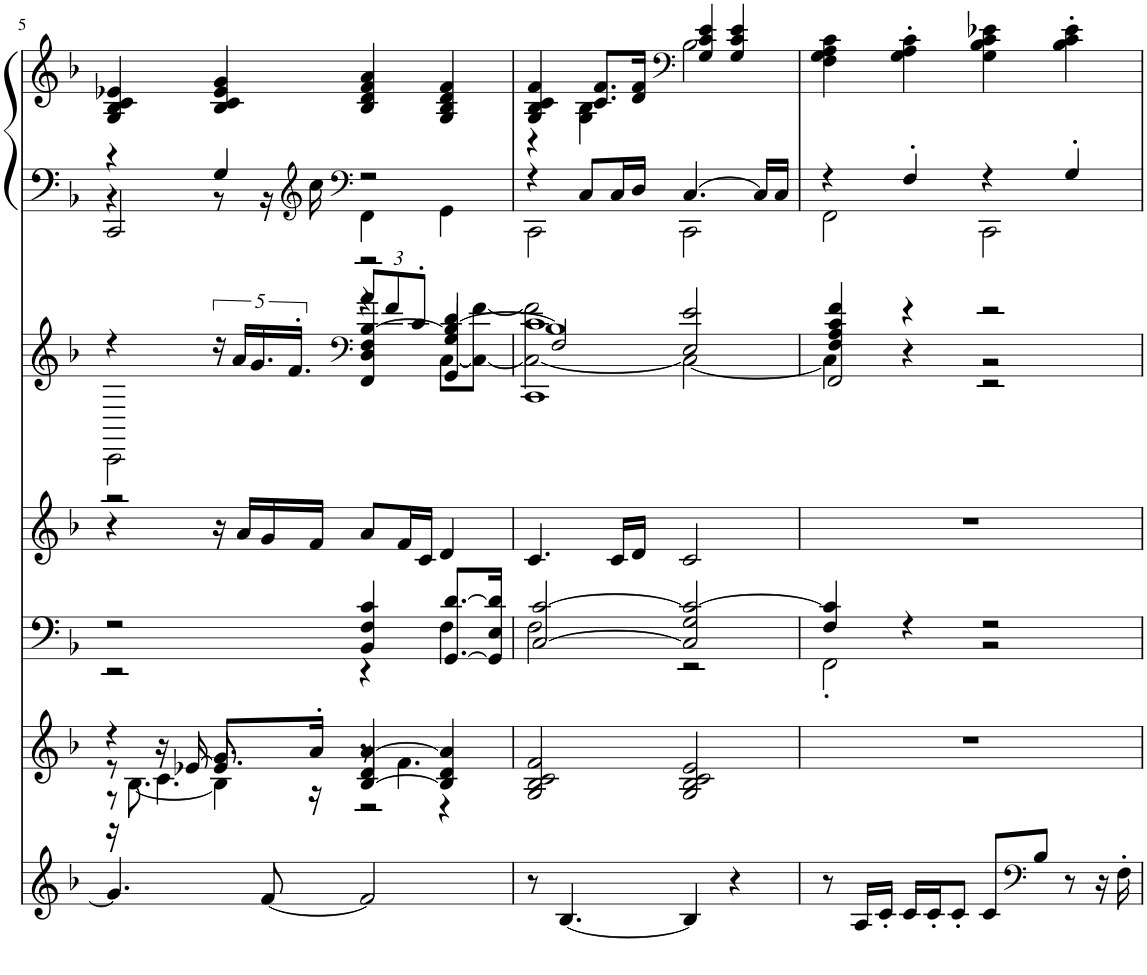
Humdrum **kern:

**kern	**kern	**kern	**kern	**kern	**kern	**kern
*part6	*part5	*part4	*part3	*part2	*part1	*part1
*staff7	*staff6	*staff5	*staff4	*staff3	*staff2	*staff1
*I"Calliope	*I"Nylon Gtr.	*I"Strings 1	*I"Strings 1	*I"Strings 2	*I"E.Piano	*
*	*	*I'Str	*I'Str	*I'Str	*I'E.Pno	*
!!LO:PB:g=z
*clefG2	*clefG2	*clefF4	*clefG2	*clefG2	*clefF4	*clefG2
*k[b-]	*k[b-]	*k[b-]	*k[b-]	*k[b-]	*k[b-]	*k[b-]
*M4/4	*M4/4	*M4/4	*M4/4	*M4/4	*M4/4	*M4/4
=5	=5	=5	=5	=5	=5	=5
*	*^	*^	*	*^	*^	*
*	*	*^	*	*	*	*	*^	*	*^	*
*	*	*	*^	*	*	*	*	*	*	*	*	*	*
4.g/]	4r	8r	8r	16r	2r	2r	4r	4r	2CC\	2r	4r	4r	2CC/	4G/ 4B-/ 4c/ 4e-X/
.	.	.	.	[8.B-\	.	.	.	.	.	.	.	.	.	.
.	.	4.c\	16r	.	.	.	.	.	.	.	.	.	.	.
.	.	.	[16e-X/	.	.	.	.	.	.	.	.	.	.	.
.	8.g/L	.	8.e-/]	4B-\]	.	.	16r	20r	.	.	4G/	8r	.	4B-/ 4c/ 4e-/ 4g/
.	.	.	.	.	.	.	.	20a/LL	.	.	.	.	.	.
.	.	.	.	.	.	.	16a/LL	.	.	.	.	.	.	.
.	.	.	.	.	.	.	.	20.g/	.	.	.	.	.	.
[8f/	.	.	.	.	.	.	16g/	.	.	.	.	16r	.	.
.	.	.	.	.	.	.	.	20.f'/JJ	.	.	.	.	.	.
*	*	*	*	*	*	*	*	*	*	*	*clefG2	*	*	*
.	16a'/Jk	.	16r	.	.	.	16f/JJ	.	.	.	.	16cc\	.	.
*	*	*	*	*	*	*	*	*clefF4	*	*	*clefF4	*	*	*
*	*	*	*	*	*	*	*	*Xbrackettup	*	*	*	*	*	*
2f/]	[4B-/ [4a/	8r	4d/	2r	4BB-/ 4F/ 4c/	4r	8a/L	12a/L	4r	4FF/ 4D/ 4F/ [4B-/	2r	4FF\	2r	4B-/ 4d/ 4f/ 4a/
.	.	.	.	.	.	.	.	12f/	.	.	.	.	.	.
.	.	4.f\	.	.	.	.	16f/L	.	.	.	.	.	.	.
.	.	.	.	.	.	.	.	12c'/J	.	.	.	.	.	.
.	.	.	.	.	.	.	16c/JJ	.	.	.	.	.	.	.
.	4B-/] 4d/ 4a/]	.	4r	.	[8.GG/ [8.d/L	4F\	4d/	4GG/ 4G/ 4d/	[8C\L	4B-/_	.	4GG\	.	4G/ 4B-/ 4d/ 4f/
.	.	.	.	.	.	.	.	.	8C\_ [8f\J	.	.	.	.	.
.	.	.	.	.	16GG/] 16E/ 16d/]Jk	.	.	.	.	.	.	.	.	.
*	*v	*v	*v	*v	*	*	*	*	*	*	*	*v	*v	*
=6	=6	=6	=6	=6	=6	=6	=6	=6	=6	=6
*	*	*	*	*	*	*	*^	*	*	*^
8r	2G/ 2B-/ 2c/ 2f/	[2C/ [2c/	2F\	4.c/	2F/	2C\_ 2f\]	1B-]	1CC 1c	4r	2CC\	4G/ 4B-/ 4c/ 4f/	4r
[4.B-/	.	.	.	.	.	.	.	.	.	.	.	.
.	.	.	.	.	.	.	.	.	8C/L	.	8.c/ 8.f/L	4G\ 4B-\
.	.	.	.	16c/LL	.	.	.	.	16C/L	.	.	.
.	.	.	.	16d/JJ	.	.	.	.	16D/JJ	.	16d/ 16f/Jk	.
*	*	*	*	*	*	*	*	*	*	*	*clefF4	*
4B-/]	2G/ 2B-/ 2c/ 2e/	2C/] 2G/ 2c/_	2r	2c/	2E/ 2e/	2C\_	.	.	[4.C/	2CC\	4G/ 4c/ 4e/	2B-\
4r	.	.	.	.	.	.	.	.	.	.	4G/ 4c/ 4e/	.
.	.	.	.	.	.	.	.	.	16C/LL]	.	.	.
.	.	.	.	.	.	.	.	.	16C/JJ	.	.	.
*	*	*	*	*	*	*	*v	*v	*	*	*v	*v
=7	=7	=7	=7	=7	=7	=7	=7	=7	=7	=7
8r	1r	4F/ 4c/]	2FF'\	1r	4F/ 4A/ 4c/ 4f/	4C\]	2FF/	4r	2FF\	4F\ 4G\ 4A\ 4c\
16A/LL	.	.	.	.	.	.	.	.	.	.
16c'/JJ	.	.	.	.	.	.	.	.	.	.
16c/LL	.	4r	.	.	4r	4r	.	4F'/	.	4G\' 4A\' 4c\'
16c'/J	.	.	.	.	.	.	.	.	.	.
8c'/J	.	.	.	.	.	.	.	.	.	.
8c/L	.	2r	2r	.	2r	2r	2r	4r	2CC\	4G\ 4B-\ 4c\ 4e-X\
*clefF4	*	*	*	*	*	*	*	*	*	*
8B-/J	.	.	.	.	.	.	.	.	.	.
8r	.	.	.	.	.	.	.	4G'/	.	4B-\' 4c\' 4e-\'
16r	.	.	.	.	.	.	.	.	.	.
16F'\	.	.	.	.	.	.	.	.	.	.
*	*	*	*	*	*v	*v	*v	*	*	*
*	*	*v	*v	*	*	*v	*v	*
=	=	=	=	=	=	=
*-	*-	*-	*-	*-	*-	*-
